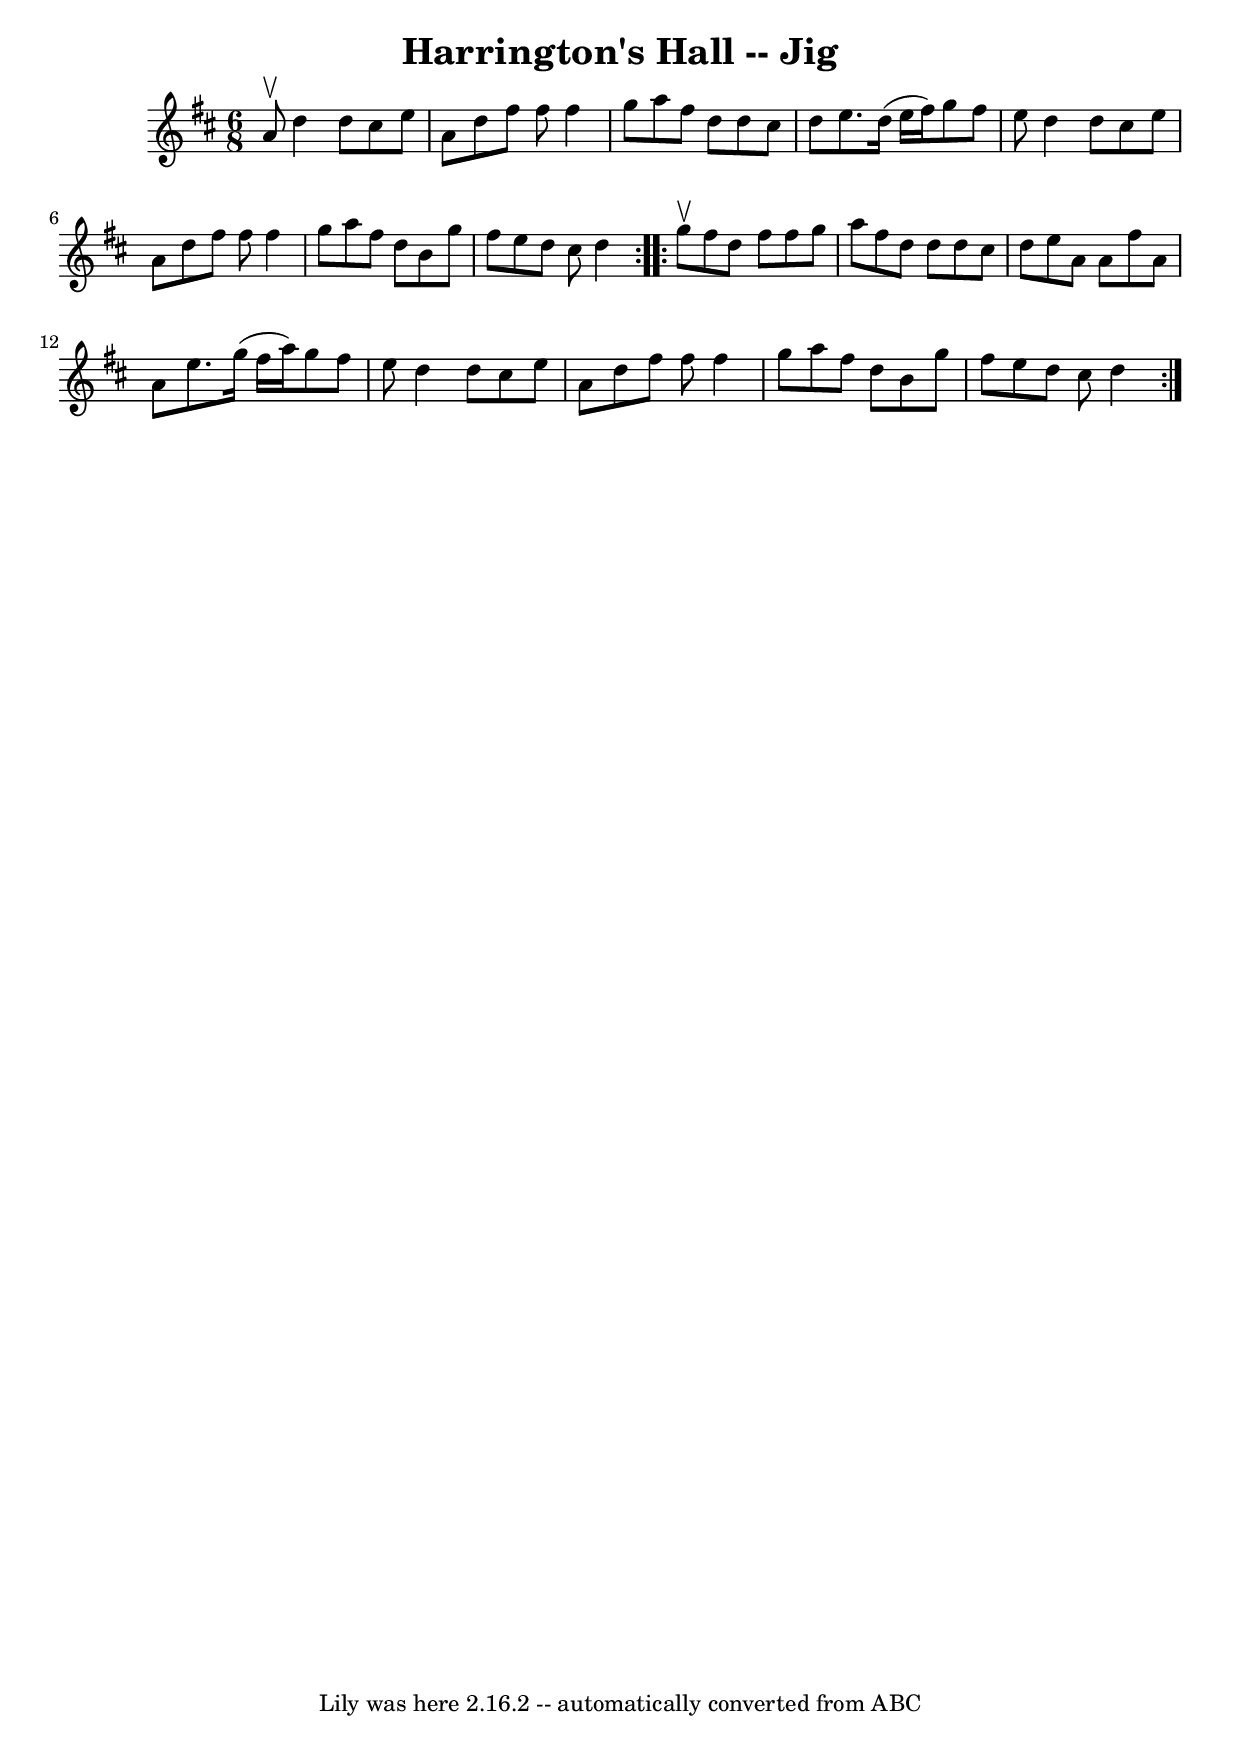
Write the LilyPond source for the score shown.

\version "2.16.2"
\include "Mammoth.ily"
\header {
  %% book = "Ryan's Mammoth Collection"
  crossRefNumber = "1"
  footnotes = "\\\\84 430"
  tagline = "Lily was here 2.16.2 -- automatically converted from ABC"
  title = "Harrington's Hall -- Jig"

}
voicedefault =  {



  \repeat volta 2 {

    \time 6/8 
    \key d \major
    a'8^\upbow |
    d''4 d''8 cis''8    
    e''8 a'8    |
    d''8 fis''8 fis''8 fis''4 g''8    
    |
    a''8 fis''8 d''8 d''8 cis''8 d''8    |
    e''8. 
    d''16 (e''16 fis''16) g''8 fis''8 e''8    |
    d''4 
    d''8 cis''8 e''8 a'8    |
    d''8 fis''8 fis''8    
    fis''4 g''8    |
    a''8 fis''8 d''8 b'8 g''8 fis''8    
    |
    e''8 d''8 cis''8 d''4    
  }     
  \repeat volta 2 {
    g''8 
    ^\upbow |
    fis''8 d''8 fis''8 fis''8 g''8 a''8    
    |
    fis''8 d''8 d''8 d''8 cis''8 d''8    |
    e''8  
    a'8 a'8 fis''8 a'8 a'8    |
    e''8. g''16 (fis''16   
    a''16) g''8 fis''8 e''8    |
    d''4 d''8 cis''8    
    e''8 a'8    |
    d''8 fis''8 fis''8 fis''4 g''8    
    |
    a''8 fis''8 d''8 b'8 g''8 fis''8    |
    e''8   
    d''8 cis''8 d''4  
  }   

}

\score{
  <<

    \context Staff="default"
    {
      \voicedefault 
      
    }

  >>
  \layout {
    
  }
  \midi {
  }

}
